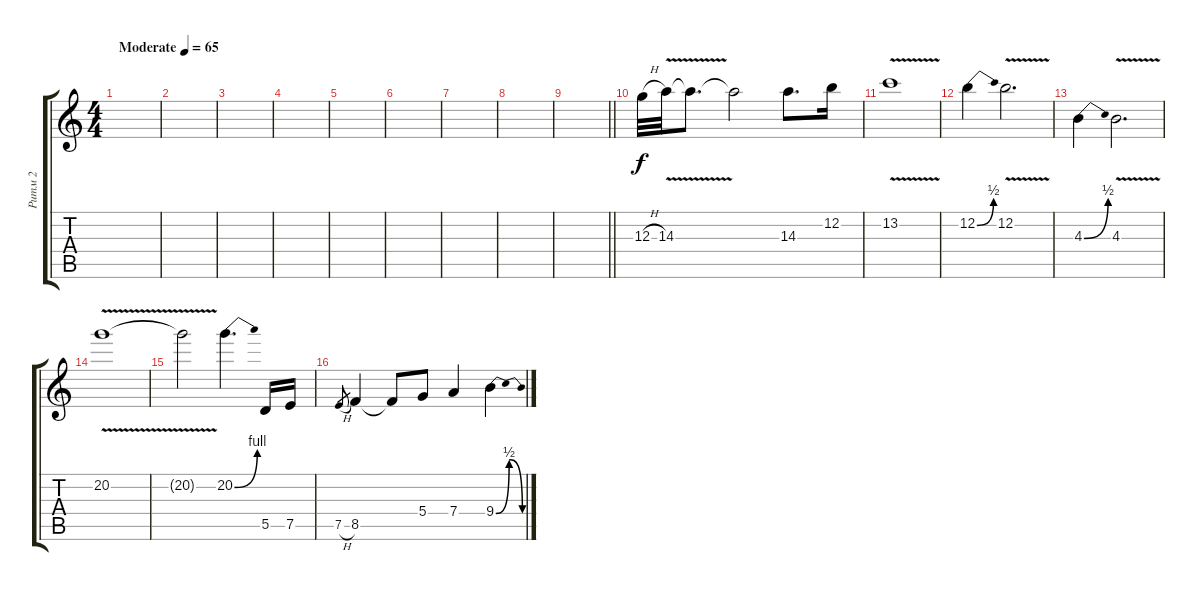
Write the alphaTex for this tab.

\track ("Ритм 2" "Ритм 2") {instrument distortionguitar}
\staff {score tabs}
\tuning (E4 B3 G3 D3 A2 E2) {hide}
\ts (4 4)
\tempo (65 "Moderate")
\clef g2
\ks c
|
|
|
|
|
|
|
|
\barLineRight lightlight
|
12.3{h}.32 14.3{v}.32 14.3{t}.8{d} 14.3{t}.2 14.3.8{d} 12.2.16 |
13.2{v}.1 |
12.2{be (bend 0 0 60 2)}.4 12.2{v}.2{d} |
4.3{be (bend 0 0 60 2)}.4 4.3{v}.2{d} |
20.2{v}.1 |
20.2{t}.2 20.2{be (bend 0 0 60 4)}.4{d} 5.5.16 7.5.16 |
7.5{h}.8{gr} 8.5.4 8.5{t}.8 5.4.8 7.4.4 9.4{be (bendrelease 0 0 15 2 30 2 60 0)}.4
